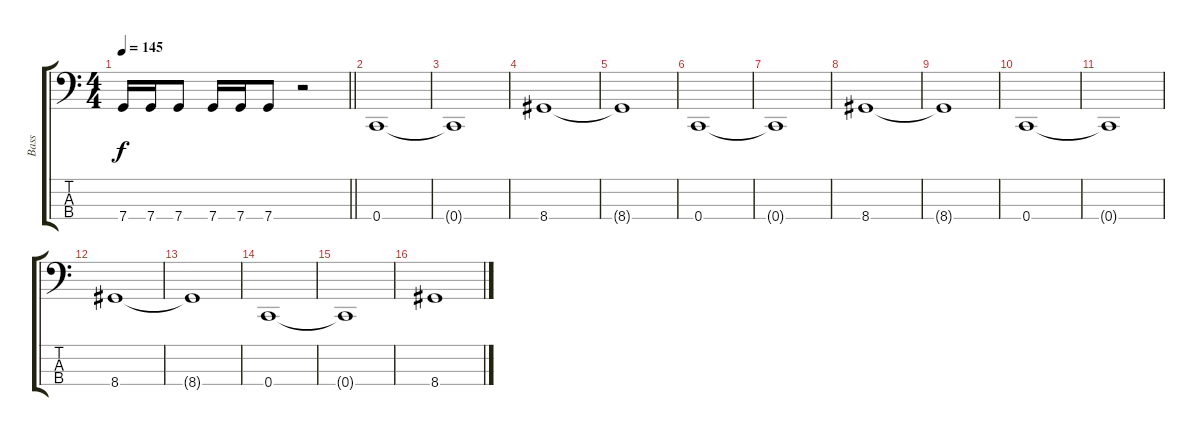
\track ("Bass" "Bass") {instrument electricbasspick}
\staff {score tabs}
\tuning (F2 C2 G1 C1) {hide}
\ts (4 4)
\tempo 145
\clef f4
\barLineRight lightlight
\ks c
7.4.16{dy f} 7.4.16 7.4.8 7.4.16 7.4.16 7.4.8 r.2 |
\section ("" "")
0.4.1 |
0.4{t}.1 |
8.4.1 |
8.4{t}.1 |
0.4.1 |
0.4{t}.1 |
8.4.1 |
8.4{t}.1 |
0.4.1 |
0.4{t}.1 |
8.4.1 |
8.4{t}.1 |
0.4.1 |
0.4{t}.1 |
8.4.1
